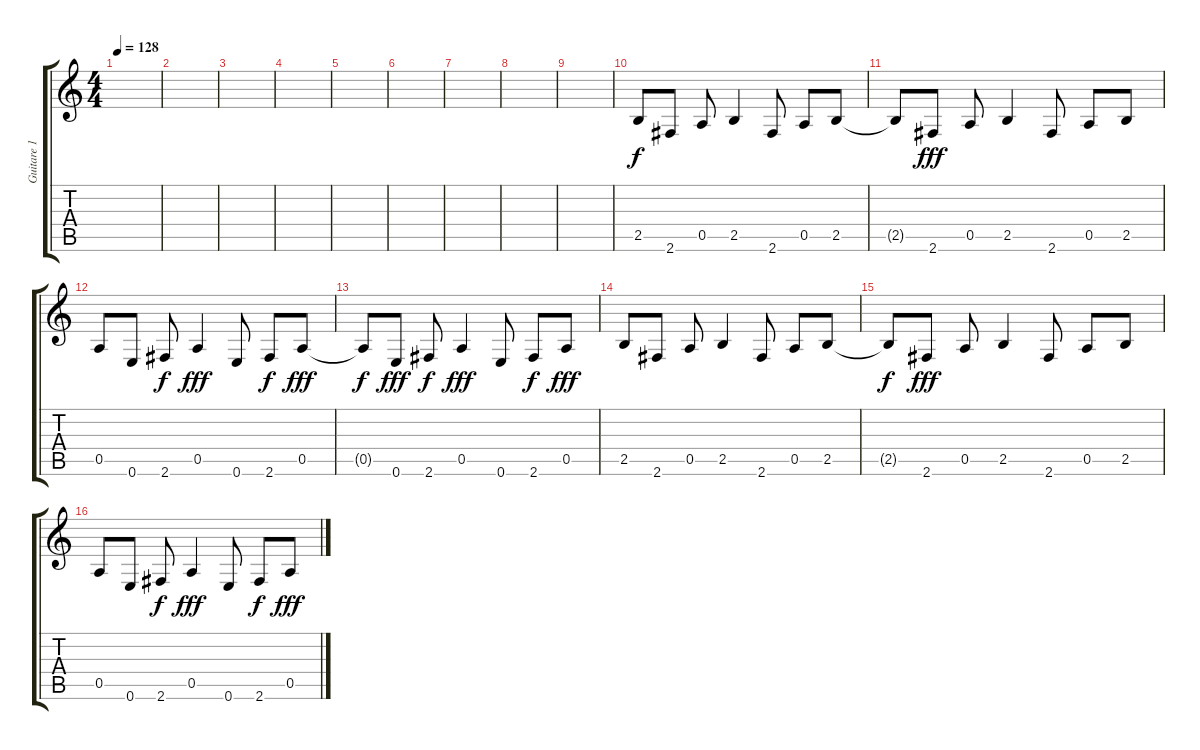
\track ("Guitare 1" "Guitare 1") {instrument electricguitarclean}
\staff {score tabs}
\tuning (E4 B3 G3 D3 A2 E2) {hide}
\ts (4 4)
\tempo 128
\clef g2
\ks c
|
|
|
|
|
|
|
|
|
2.5.8 2.6.8 0.5.8 2.5.4 2.6.8 0.5.8 2.5.8 |
2.5{t}.8{dy f} 2.6.8{dy fff} 0.5.8 2.5.4 2.6.8 0.5.8 2.5.8 |
0.5.8 0.6.8 2.6.8{dy f} 0.5.4{dy fff} 0.6.8 2.6.8{dy f} 0.5.8{dy fff} |
0.5{t}.8{dy f} 0.6.8{dy fff} 2.6.8{dy f} 0.5.4{dy fff} 0.6.8 2.6.8{dy f} 0.5.8{dy fff} |
2.5.8 2.6.8 0.5.8 2.5.4 2.6.8 0.5.8 2.5.8 |
2.5{t}.8{dy f} 2.6.8{dy fff} 0.5.8 2.5.4 2.6.8 0.5.8 2.5.8 |
0.5.8 0.6.8 2.6.8{dy f} 0.5.4{dy fff} 0.6.8 2.6.8{dy f} 0.5.8{dy fff}
